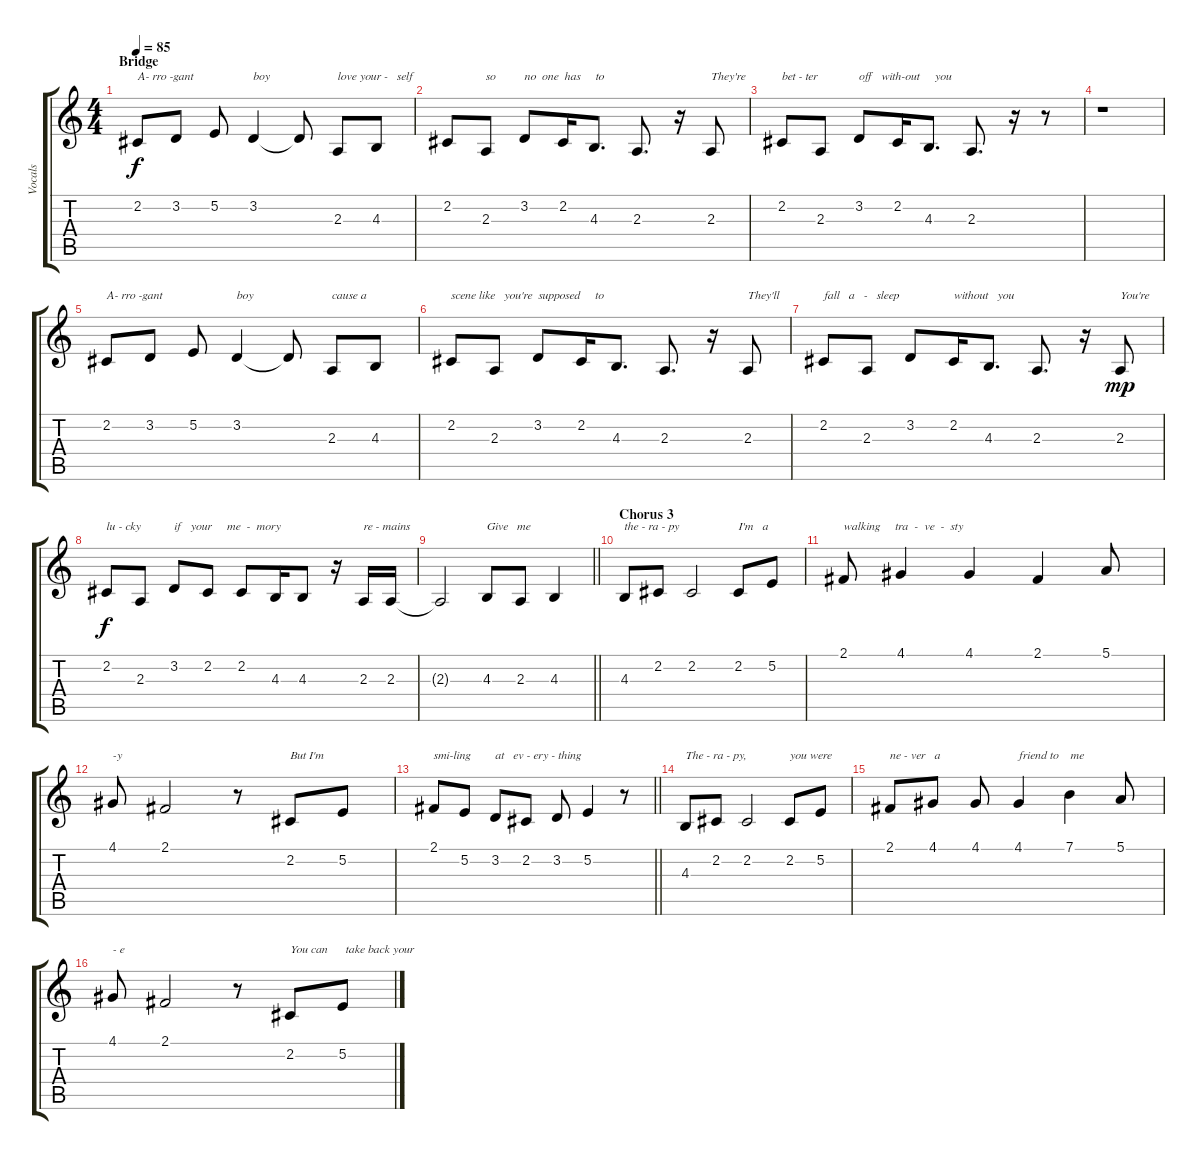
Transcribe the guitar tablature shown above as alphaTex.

\track ("Vocals" "Vocals") {instrument tenorsax}
\staff {score tabs}
\tuning (E4 B3 G3 D3 A2 E2) {hide}
\ts (4 4)
\section ("" "Bridge")
\tempo 85
\clef g2
\ks c
2.2.8{txt "A- rro -gant" dy f} 3.2.8 5.2.8 3.2.4{txt "boy"} 3.2{t}.8 2.3.8{txt "love your -   self"} 4.3.8 |
2.2.8 2.3.8{txt "so"} 3.2.8{txt "no  one  has     to"} 2.2.16 4.3.8{d} 2.3.8{d} r.16 2.3.8{txt "They're"} |
2.2.8{txt "bet - ter"} 2.3.8 3.2.8{txt "off   with-out     you"} 2.2.16 4.3.8{d} 2.3.8{d} r.16 r.8 |
r.1 |
2.2.8{txt "A- rro -gant"} 3.2.8 5.2.8 3.2.4{txt "boy"} 3.2{t}.8 2.3.8{txt "cause a"} 4.3.8 |
2.2.8{txt "scene like   you're  supposed     to"} 2.3.8 3.2.8 2.2.16 4.3.8{d} 2.3.8{d} r.16 2.3.8{txt "They'll"} |
2.2.8{txt "fall   a   -   sleep"} 2.3.8 3.2.8 2.2.16{txt "without   you"} 4.3.8{d} 2.3.8{d} r.16 2.3.8{txt "You're" dy mp} |
2.2.8{txt "lu - cky" dy f} 2.3.8 3.2.8{txt "if   your     me  -  mory"} 2.2.8 2.2.8 4.3.16 4.3.8 r.16 2.3.16{txt "re - mains"} 2.3.16 |
\barLineRight lightlight
2.3{t}.2 4.3.8{txt "Give   me"} 2.3.8 4.3.4 |
\section ("" "Chorus 3")
4.3.8{txt "the - ra - py"} 2.2.8 2.2.2 2.2.8{txt "I'm   a"} 5.2.8 |
2.1.8{txt "walking     tra  -  ve  -  sty"} 4.1.4 4.1.4 2.1.4 5.1.8 |
4.1.8{txt "-y"} 2.1.2 r.8 2.2.8{txt "But I'm"} 5.2.8 |
\barLineRight lightlight
2.1.8{txt "smi-ling"} 5.2.8 3.2.8{txt "at   ev - ery - thing"} 2.2.8 3.2.8 5.2.4 r.8 |
4.3.8{txt "The - ra - py,"} 2.2.8 2.2.2 2.2.8{txt "you were"} 5.2.8 |
2.1.8{txt "ne - ver   a"} 4.1.8 4.1.8 4.1.4{txt "friend to    me"} 7.1.4 5.1.8 |
4.1.8{txt "- e"} 2.1.2 r.8 2.2.8{txt "You can      take back your"} 5.2.8
